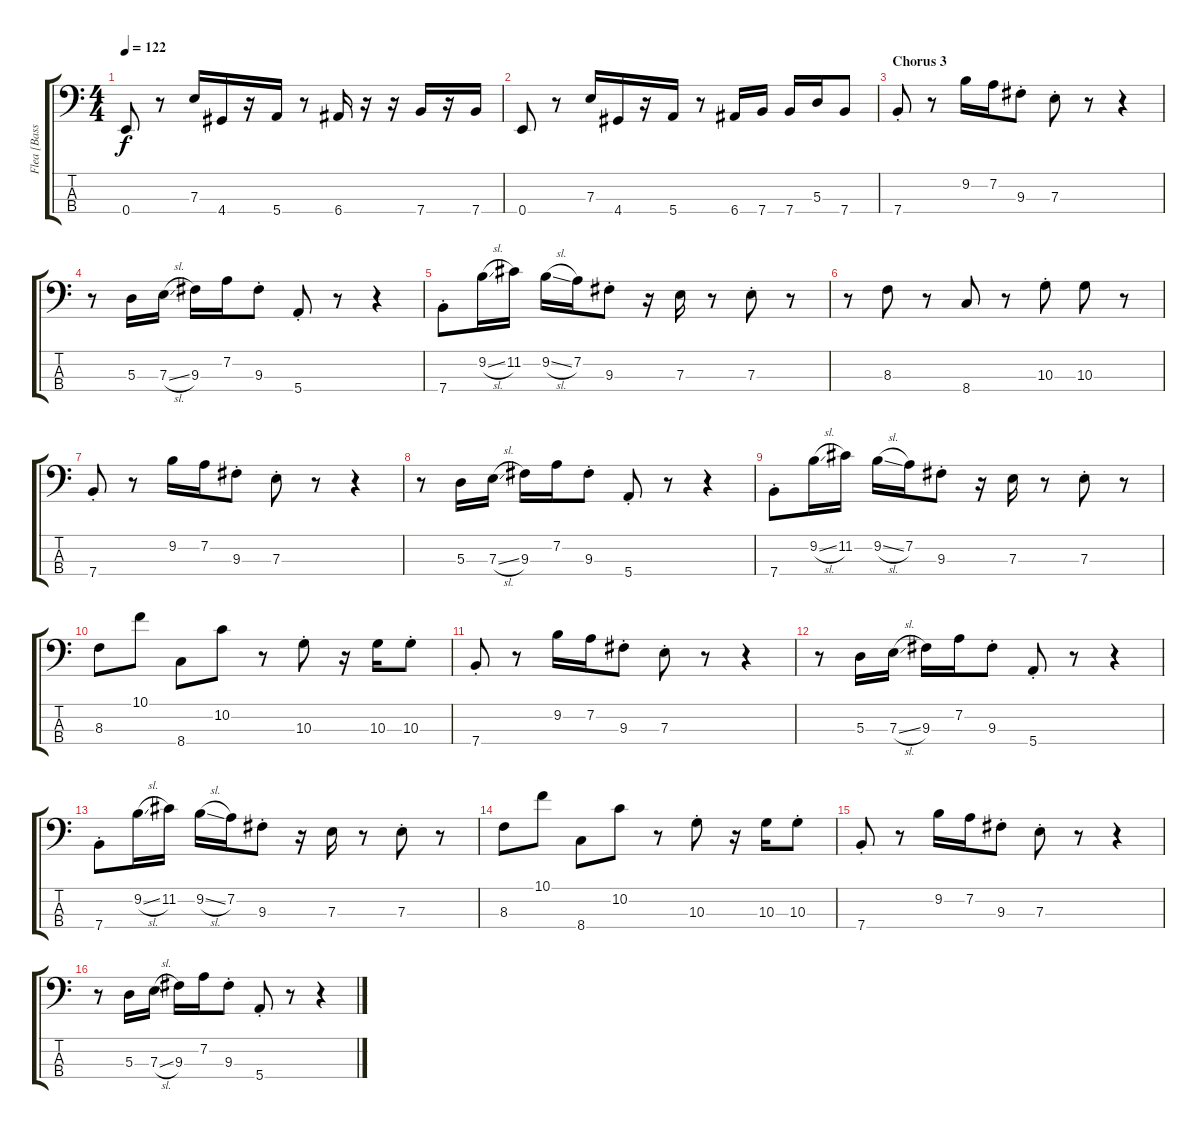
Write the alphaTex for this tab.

\track ("Flea [Bass]" "Flea [Bass") {instrument electricbassfinger}
\staff {score tabs}
\tuning (G2 D2 A1 E1) {hide}
\ts (4 4)
\tempo 122
\clef f4
\ks c
0.4.8{dy f} r.8 7.3.16 4.4.16 r.16 5.4.16 r.8 6.4.16 r.16 r.16 7.4.16 r.16 7.4.16 |
0.4.8 r.8 7.3.16 4.4.16 r.16 5.4.16 r.8 6.4.16 7.4.16 7.4.16 5.3.16 7.4.8 |
\section ("" "Chorus 3")
7.4{st}.8 r.8 9.2.16 7.2.16 9.3{st}.8 7.3{st}.8 r.8 r.4 |
r.8 5.3.16 7.3{sl}.16 9.3.16 7.2.16 9.3{st}.8 5.4{st}.8 r.8 r.4 |
7.4{st}.8 9.2{sl}.16 11.2.16 9.2{sl}.16 7.2.16 9.3{st}.8 r.16 7.3.16 r.8 7.3{st}.8 r.8 |
r.8 8.3.8 r.8 8.4.8 r.8 10.3{st}.8 10.3.8 r.8 |
7.4{st}.8 r.8 9.2.16 7.2.16 9.3{st}.8 7.3{st}.8 r.8 r.4 |
r.8 5.3.16 7.3{sl}.16 9.3.16 7.2.16 9.3{st}.8 5.4{st}.8 r.8 r.4 |
7.4{st}.8 9.2{sl}.16 11.2.16 9.2{sl}.16 7.2.16 9.3{st}.8 r.16 7.3.16 r.8 7.3{st}.8 r.8 |
8.3.8 10.1.8 8.4.8 10.2.8 r.8 10.3{st}.8 r.16 10.3.16 10.3{st}.8 |
7.4{st}.8 r.8 9.2.16 7.2.16 9.3{st}.8 7.3{st}.8 r.8 r.4 |
r.8 5.3.16 7.3{sl}.16 9.3.16 7.2.16 9.3{st}.8 5.4{st}.8 r.8 r.4 |
7.4{st}.8 9.2{sl}.16 11.2.16 9.2{sl}.16 7.2.16 9.3{st}.8 r.16 7.3.16 r.8 7.3{st}.8 r.8 |
8.3.8 10.1.8 8.4.8 10.2.8 r.8 10.3{st}.8 r.16 10.3.16 10.3{st}.8 |
7.4{st}.8 r.8 9.2.16 7.2.16 9.3{st}.8 7.3{st}.8 r.8 r.4 |
r.8 5.3.16 7.3{sl}.16 9.3.16 7.2.16 9.3{st}.8 5.4{st}.8 r.8 r.4
